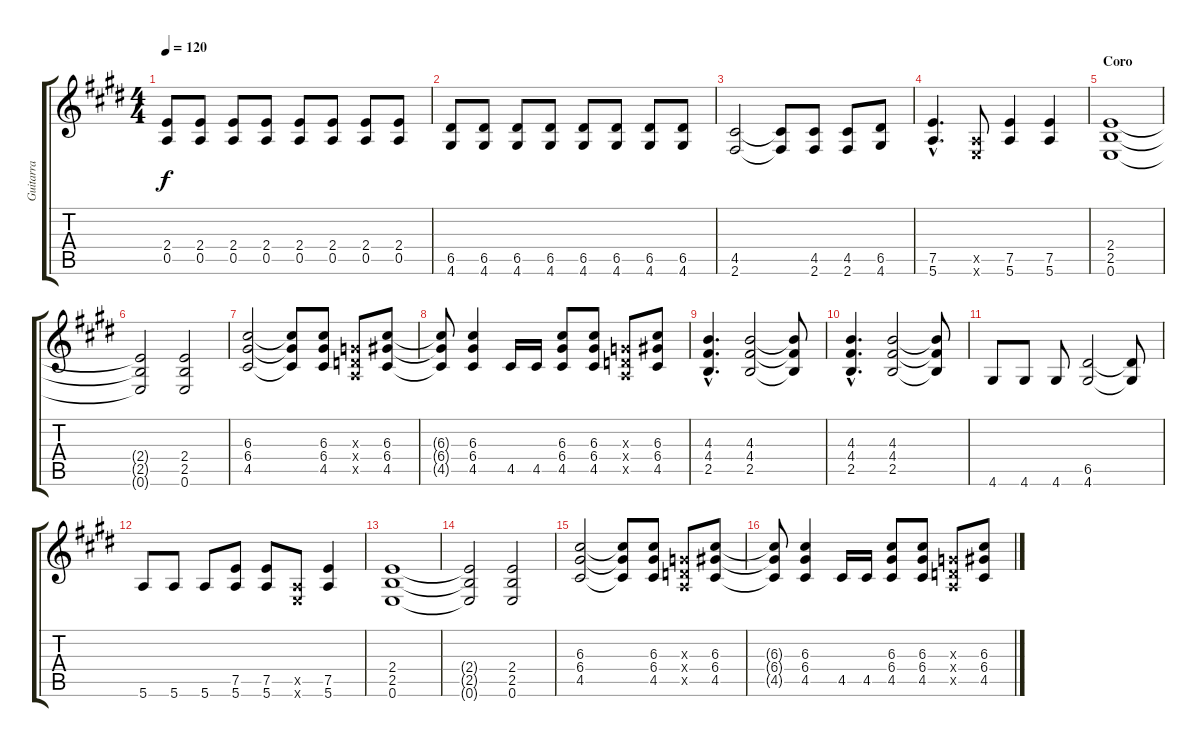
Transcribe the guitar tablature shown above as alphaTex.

\track ("Guitarra" "Guitarra") {instrument distortionguitar}
\staff {score tabs}
\tuning (E4 B3 G3 D3 A2 E2) {hide}
\ts (4 4)
\tempo 120
\clef g2
\ks e
(2.4 0.5).8{dy f} (2.4 0.5).8 (2.4 0.5).8 (2.4 0.5).8 (2.4 0.5).8 (2.4 0.5).8 (2.4 0.5).8 (2.4 0.5).8 |
(6.5 4.6).8 (6.5 4.6).8 (6.5 4.6).8 (6.5 4.6).8 (6.5 4.6).8 (6.5 4.6).8 (6.5 4.6).8 (6.5 4.6).8 |
(4.5 2.6).2 (4.5{t} 2.6{t}).8 (4.5 2.6).8 (4.5 2.6).8 (6.5 4.6).8 |
(7.5{hac} 5.6{hac}).4{d} (0.5{x} 0.6{x}).8 (7.5 5.6).4 (7.5 5.6).4 |
\section ("" "Coro")
(2.4 2.5 0.6).1{instrument distortionguitar} |
(2.4{t} 2.5{t} 0.6{t}).2 (2.4 2.5 0.6).2 |
(6.3 6.4 4.5).2 (6.3{t} 6.4{t} 4.5{t}).8 (6.3 6.4 4.5).8 (0.3{x} 0.4{x} 0.5{x}).8 (6.3 6.4 4.5).8 |
(6.3{t} 6.4{t} 4.5{t}).8 (6.3 6.4 4.5).4 4.5.16 4.5.16 (6.3 6.4 4.5).8 (6.3 6.4 4.5).8 (0.3{x} 0.4{x} 0.5{x}).8 (6.3 6.4 4.5).8 |
(4.3{hac} 4.4{hac} 2.5{hac}).4{d} (4.3 4.4 2.5).2 (4.3{t} 4.4{t} 2.5{t}).8 |
(4.3{hac} 4.4{hac} 2.5{hac}).4{d} (4.3 4.4 2.5).2 (4.3{t} 4.4{t} 2.5{t}).8 |
4.6.8 4.6.8 4.6.8 (6.5 4.6).2 (6.5{t} 4.6{t}).8 |
5.6.8 5.6.8 5.6.8 (7.5 5.6).8 (7.5 5.6).8 (0.5{x} 0.6{x}).8 (7.5 5.6).4 |
(2.4 2.5 0.6).1{instrument distortionguitar} |
(2.4{t} 2.5{t} 0.6{t}).2 (2.4 2.5 0.6).2 |
(6.3 6.4 4.5).2 (6.3{t} 6.4{t} 4.5{t}).8 (6.3 6.4 4.5).8 (0.3{x} 0.4{x} 0.5{x}).8 (6.3 6.4 4.5).8 |
(6.3{t} 6.4{t} 4.5{t}).8 (6.3 6.4 4.5).4 4.5.16 4.5.16 (6.3 6.4 4.5).8 (6.3 6.4 4.5).8 (0.3{x} 0.4{x} 0.5{x}).8 (6.3 6.4 4.5).8
